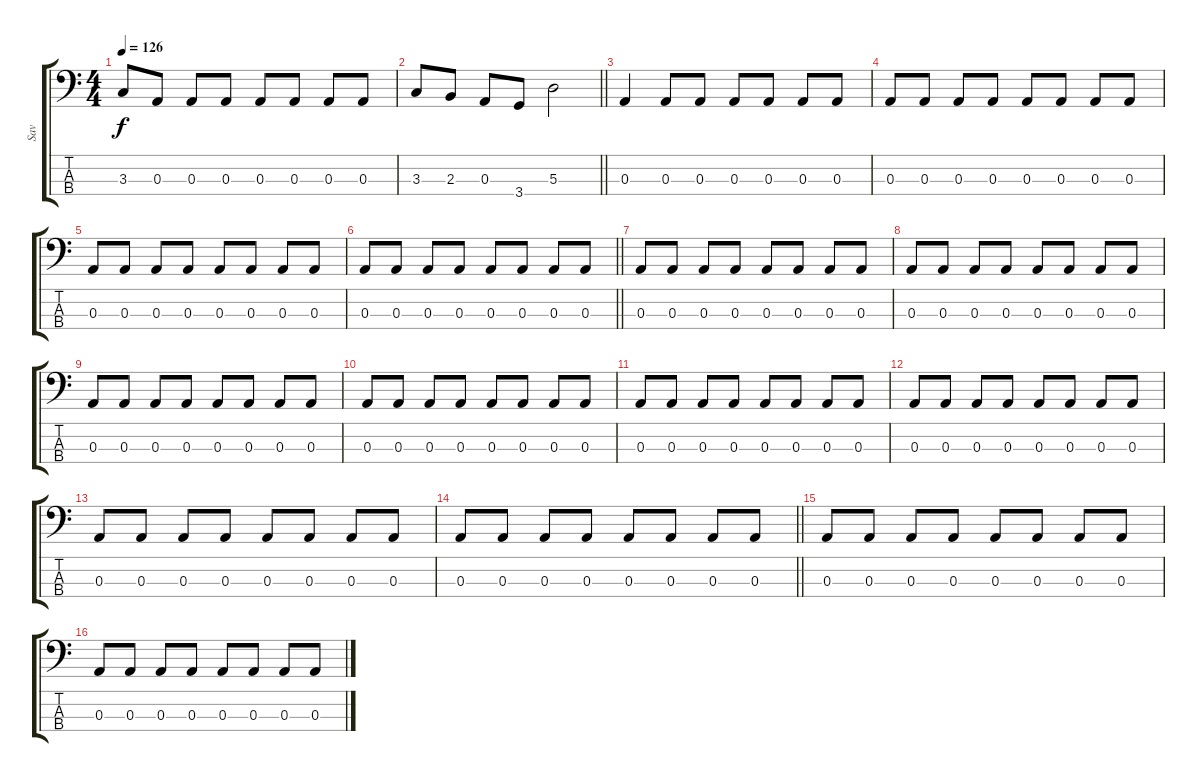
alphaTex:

\track ("Sav" "Sav") {instrument electricbassfinger}
\staff {score tabs}
\tuning (G2 D2 A1 E1) {hide}
\ts (4 4)
\tempo 126
\clef f4
\ks aminor
3.3.8{dy f} 0.3.8 0.3.8 0.3.8 0.3.8 0.3.8 0.3.8 0.3.8 |
\barLineRight lightlight
3.3.8 2.3.8 0.3.8 3.4.8 5.3.2 |
0.3.4 0.3.8 0.3.8 0.3.8 0.3.8 0.3.8 0.3.8 |
0.3.8 0.3.8 0.3.8 0.3.8 0.3.8 0.3.8 0.3.8 0.3.8 |
0.3.8 0.3.8 0.3.8 0.3.8 0.3.8 0.3.8 0.3.8 0.3.8 |
\barLineRight lightlight
0.3.8 0.3.8 0.3.8 0.3.8 0.3.8 0.3.8 0.3.8 0.3.8 |
0.3.8 0.3.8 0.3.8 0.3.8 0.3.8 0.3.8 0.3.8 0.3.8 |
0.3.8 0.3.8 0.3.8 0.3.8 0.3.8 0.3.8 0.3.8 0.3.8 |
0.3.8 0.3.8 0.3.8 0.3.8 0.3.8 0.3.8 0.3.8 0.3.8 |
0.3.8 0.3.8 0.3.8 0.3.8 0.3.8 0.3.8 0.3.8 0.3.8 |
0.3.8 0.3.8 0.3.8 0.3.8 0.3.8 0.3.8 0.3.8 0.3.8 |
0.3.8 0.3.8 0.3.8 0.3.8 0.3.8 0.3.8 0.3.8 0.3.8 |
0.3.8 0.3.8 0.3.8 0.3.8 0.3.8 0.3.8 0.3.8 0.3.8 |
\barLineRight lightlight
0.3.8 0.3.8 0.3.8 0.3.8 0.3.8 0.3.8 0.3.8 0.3.8 |
0.3.8 0.3.8 0.3.8 0.3.8 0.3.8 0.3.8 0.3.8 0.3.8 |
0.3.8 0.3.8 0.3.8 0.3.8 0.3.8 0.3.8 0.3.8 0.3.8
